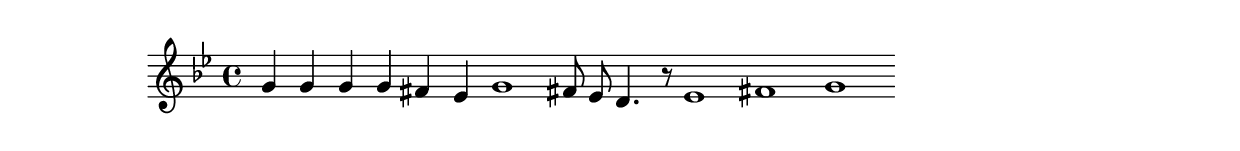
%% Do not edit this file; it is auto-generated from input/new
%% This file is in the public domain.
\version "2.11.57"

\header {
  lsrtags = "world-music"
  texidoc = "For improvisations or @emph{taqasim} which are
temporarily free, the time signature can be omitted and
@code{\cadenzaOn} can be used.  Adjusting the accidental style
might be required, since the absence of bar lines will cause the
accidental to be marked only once.  Here is an example of what
could be the start of a @emph{hijaz} improvisation:"
doctitle = "Arabic improvisation"
} % begin verbatim

\include "arabic.ly"

\relative sol' {
  \key re \kurd
  #(set-accidental-style 'forget)
  \cadenzaOn
  sol4 sol sol sol fad mib sol1 fad8 mib re4. r8 mib1 fad sol
}
